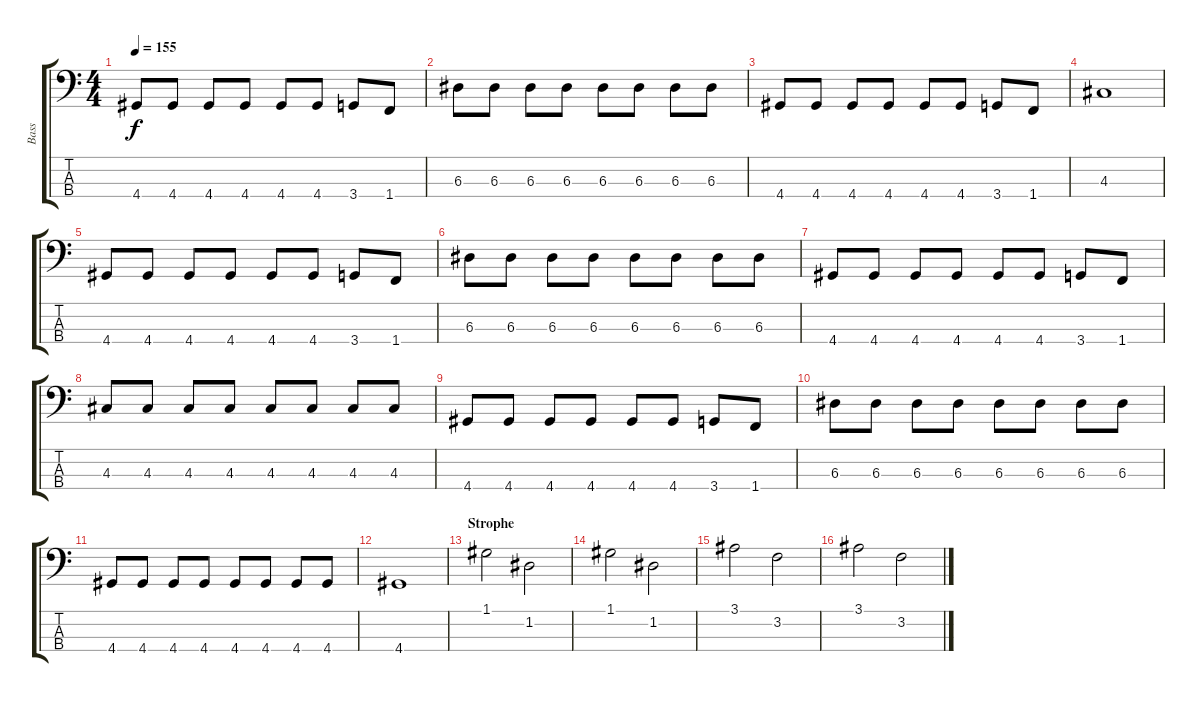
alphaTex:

\track ("Bass" "Bass") {instrument electricbassfinger}
\staff {score tabs}
\tuning (G2 D2 A1 E1) {hide}
\ts (4 4)
\tempo 155
\clef f4
\ks c
4.4.8{dy f} 4.4.8 4.4.8 4.4.8 4.4.8 4.4.8 3.4.8 1.4.8 |
6.3.8 6.3.8 6.3.8 6.3.8 6.3.8 6.3.8 6.3.8 6.3.8 |
4.4.8 4.4.8 4.4.8 4.4.8 4.4.8 4.4.8 3.4.8 1.4.8 |
4.3.1 |
4.4.8 4.4.8 4.4.8 4.4.8 4.4.8 4.4.8 3.4.8 1.4.8 |
6.3.8 6.3.8 6.3.8 6.3.8 6.3.8 6.3.8 6.3.8 6.3.8 |
4.4.8 4.4.8 4.4.8 4.4.8 4.4.8 4.4.8 3.4.8 1.4.8 |
4.3.8 4.3.8 4.3.8 4.3.8 4.3.8 4.3.8 4.3.8 4.3.8 |
4.4.8 4.4.8 4.4.8 4.4.8 4.4.8 4.4.8 3.4.8 1.4.8 |
6.3.8 6.3.8 6.3.8 6.3.8 6.3.8 6.3.8 6.3.8 6.3.8 |
4.4.8 4.4.8 4.4.8 4.4.8 4.4.8 4.4.8 4.4.8 4.4.8 |
4.4.1 |
\section ("" "Strophe")
1.1.2 1.2.2 |
1.1.2 1.2.2 |
3.1.2 3.2.2 |
3.1.2 3.2.2
